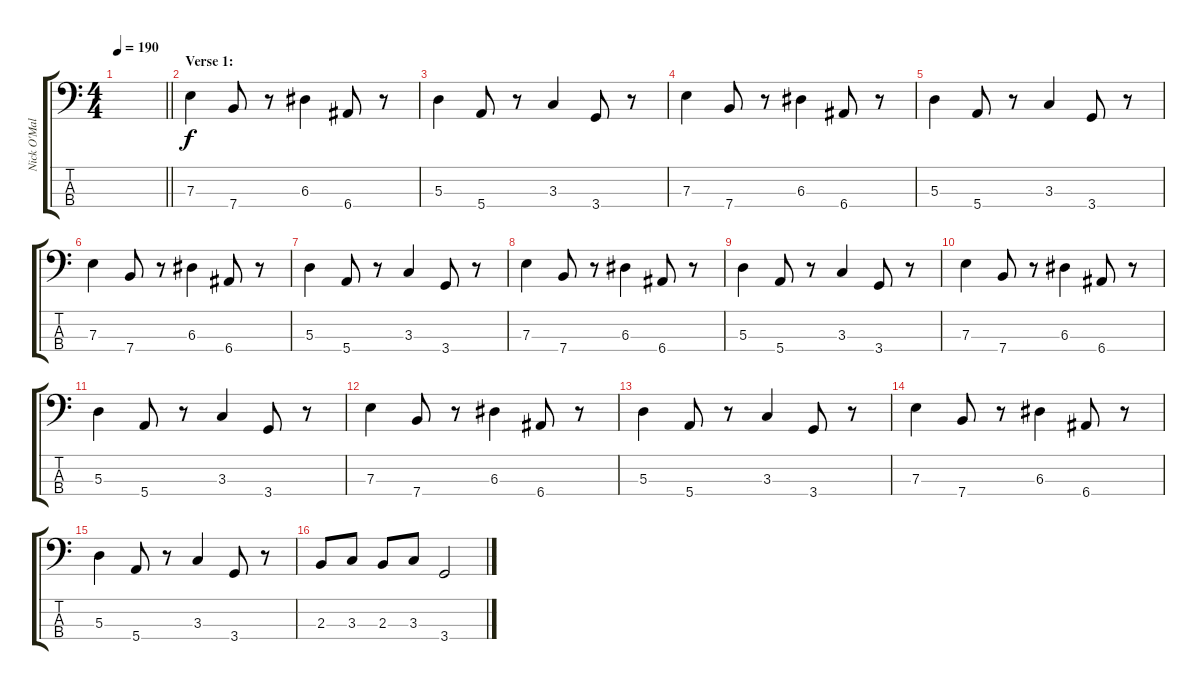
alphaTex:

\track ("Nick O'Malley (Bass)" "Nick O'Mal") {instrument distortionguitar}
\staff {score tabs}
\tuning (G2 D2 A1 E1) {hide}
\ts (4 4)
\tempo 190
\clef f4
\barLineRight lightlight
\ks c
|
\section ("" "Verse 1:")
7.3.4 7.4.8 r.8 6.3.4 6.4.8 r.8 |
5.3.4 5.4.8 r.8 3.3.4 3.4.8 r.8 |
7.3.4 7.4.8 r.8 6.3.4 6.4.8 r.8 |
5.3.4 5.4.8 r.8 3.3.4 3.4.8 r.8 |
7.3.4 7.4.8 r.8 6.3.4 6.4.8 r.8 |
5.3.4 5.4.8 r.8 3.3.4 3.4.8 r.8 |
7.3.4 7.4.8 r.8 6.3.4 6.4.8 r.8 |
5.3.4 5.4.8 r.8 3.3.4 3.4.8 r.8 |
7.3.4 7.4.8 r.8 6.3.4 6.4.8 r.8 |
5.3.4 5.4.8 r.8 3.3.4 3.4.8 r.8 |
7.3.4 7.4.8 r.8 6.3.4 6.4.8 r.8 |
5.3.4 5.4.8 r.8 3.3.4 3.4.8 r.8 |
7.3.4 7.4.8 r.8 6.3.4 6.4.8 r.8 |
5.3.4 5.4.8 r.8 3.3.4 3.4.8 r.8 |
2.3.8 3.3.8 2.3.8 3.3.8 3.4.2
